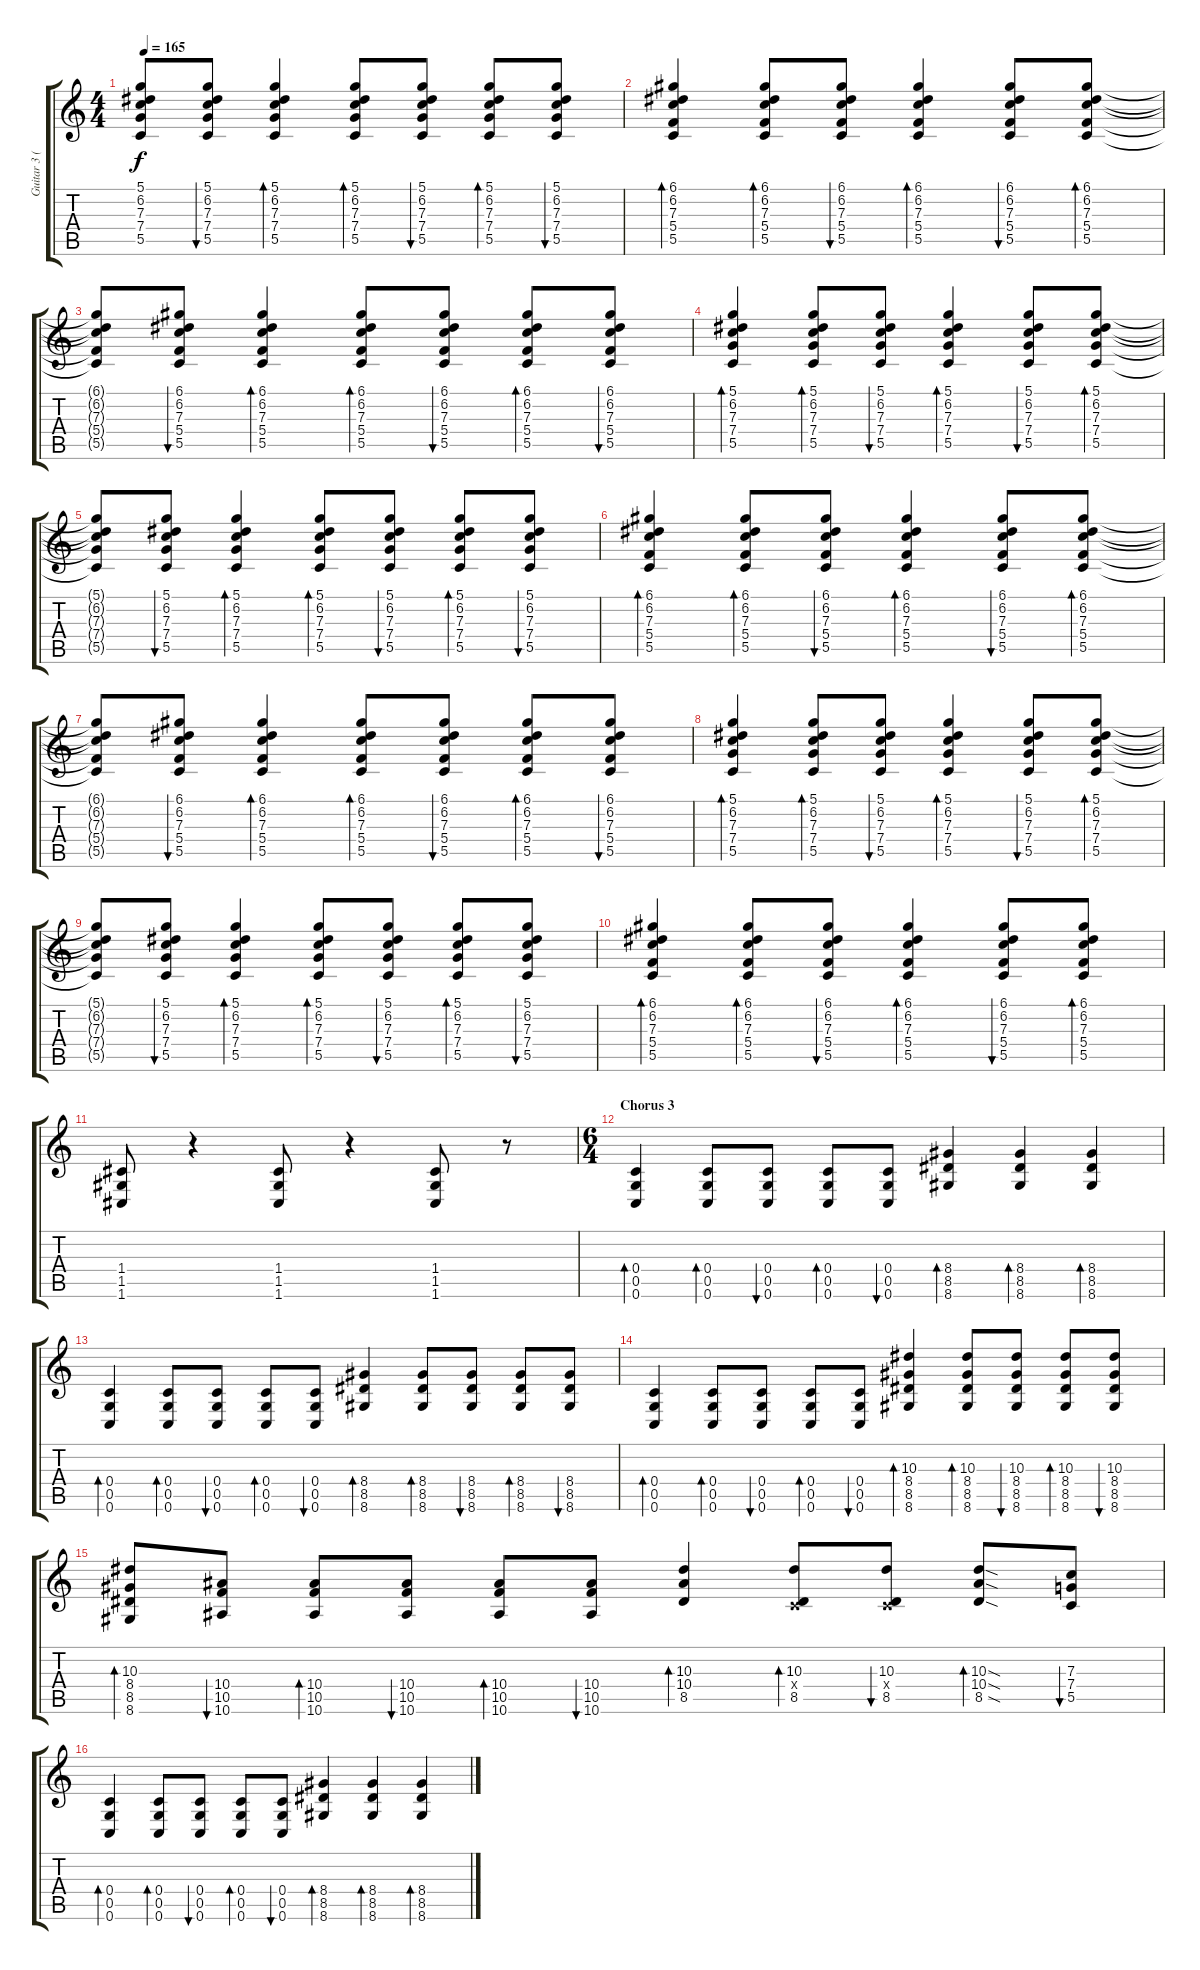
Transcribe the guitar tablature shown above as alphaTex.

\track ("Guitar 3 (distortion)" "Guitar 3 (") {instrument distortionguitar}
\staff {score tabs}
\tuning (D4 A3 F3 C3 G2 C2) {hide}
\ts (4 4)
\tempo 165
\clef g2
\ks c
(5.1{t} 6.2{t} 7.3{t} 7.4{t} 5.5{t}).8{dy f} (5.1 6.2 7.3 7.4 5.5).8{bu 60} (5.1 6.2 7.3 7.4 5.5).4{bd 60} (5.1 6.2 7.3 7.4 5.5).8{bd 60} (5.1 6.2 7.3 7.4 5.5).8{bu 60} (5.1 6.2 7.3 7.4 5.5).8{bd 60} (5.1 6.2 7.3 7.4 5.5).8{bu 60} |
(6.1 6.2 7.3 5.4 5.5).4{bd 60} (6.1 6.2 7.3 5.4 5.5).8{bd 60} (6.1 6.2 7.3 5.4 5.5).8{bu 60} (6.1 6.2 7.3 5.4 5.5).4{bd 60} (6.1 6.2 7.3 5.4 5.5).8{bu 60} (6.1 6.2 7.3 5.4 5.5).8{bd 60} |
(6.1{t} 6.2{t} 7.3{t} 5.4{t} 5.5{t}).8 (6.1 6.2 7.3 5.4 5.5).8{bu 60} (6.1 6.2 7.3 5.4 5.5).4{bd 60} (6.1 6.2 7.3 5.4 5.5).8{bd 60} (6.1 6.2 7.3 5.4 5.5).8{bu 60} (6.1 6.2 7.3 5.4 5.5).8{bd 60} (6.1 6.2 7.3 5.4 5.5).8{bu 60} |
(5.1 6.2 7.3 7.4 5.5).4{bd 60} (5.1 6.2 7.3 7.4 5.5).8{bd 60} (5.1 6.2 7.3 7.4 5.5).8{bu 60} (5.1 6.2 7.3 7.4 5.5).4{bd 60} (5.1 6.2 7.3 7.4 5.5).8{bu 60} (5.1 6.2 7.3 7.4 5.5).8{bd 60} |
(5.1{t} 6.2{t} 7.3{t} 7.4{t} 5.5{t}).8 (5.1 6.2 7.3 7.4 5.5).8{bu 60} (5.1 6.2 7.3 7.4 5.5).4{bd 60} (5.1 6.2 7.3 7.4 5.5).8{bd 60} (5.1 6.2 7.3 7.4 5.5).8{bu 60} (5.1 6.2 7.3 7.4 5.5).8{bd 60} (5.1 6.2 7.3 7.4 5.5).8{bu 60} |
(6.1 6.2 7.3 5.4 5.5).4{bd 60} (6.1 6.2 7.3 5.4 5.5).8{bd 60} (6.1 6.2 7.3 5.4 5.5).8{bu 60} (6.1 6.2 7.3 5.4 5.5).4{bd 60} (6.1 6.2 7.3 5.4 5.5).8{bu 60} (6.1 6.2 7.3 5.4 5.5).8{bd 60} |
(6.1{t} 6.2{t} 7.3{t} 5.4{t} 5.5{t}).8 (6.1 6.2 7.3 5.4 5.5).8{bu 60} (6.1 6.2 7.3 5.4 5.5).4{bd 60} (6.1 6.2 7.3 5.4 5.5).8{bd 60} (6.1 6.2 7.3 5.4 5.5).8{bu 60} (6.1 6.2 7.3 5.4 5.5).8{bd 60} (6.1 6.2 7.3 5.4 5.5).8{bu 60} |
(5.1 6.2 7.3 7.4 5.5).4{bd 60} (5.1 6.2 7.3 7.4 5.5).8{bd 60} (5.1 6.2 7.3 7.4 5.5).8{bu 60} (5.1 6.2 7.3 7.4 5.5).4{bd 60} (5.1 6.2 7.3 7.4 5.5).8{bu 60} (5.1 6.2 7.3 7.4 5.5).8{bd 60} |
(5.1{t} 6.2{t} 7.3{t} 7.4{t} 5.5{t}).8 (5.1 6.2 7.3 7.4 5.5).8{bu 60} (5.1 6.2 7.3 7.4 5.5).4{bd 60} (5.1 6.2 7.3 7.4 5.5).8{bd 60} (5.1 6.2 7.3 7.4 5.5).8{bu 60} (5.1 6.2 7.3 7.4 5.5).8{bd 60} (5.1 6.2 7.3 7.4 5.5).8{bu 60} |
(6.1 6.2 7.3 5.4 5.5).4{bd 60} (6.1 6.2 7.3 5.4 5.5).8{bd 60} (6.1 6.2 7.3 5.4 5.5).8{bu 60} (6.1 6.2 7.3 5.4 5.5).4{bd 60} (6.1 6.2 7.3 5.4 5.5).8{bu 60} (6.1 6.2 7.3 5.4 5.5).8{bd 60} |
(1.4 1.5 1.6).8 r.4 (1.4 1.5 1.6).8 r.4 (1.4 1.5 1.6).8 r.8 |
\ts (6 4)
\section ("" "Chorus 3")
(0.4 0.5 0.6).4{bd 60} (0.4 0.5 0.6).8{bd 60} (0.4 0.5 0.6).8{bu 60} (0.4 0.5 0.6).8{bd 60} (0.4 0.5 0.6).8{bu 60} (8.4 8.5 8.6).4{bd 60} (8.4 8.5 8.6).4{bd 60} (8.4 8.5 8.6).4{bd 60} |
(0.4 0.5 0.6).4{bd 60} (0.4 0.5 0.6).8{bd 60} (0.4 0.5 0.6).8{bu 60} (0.4 0.5 0.6).8{bd 60} (0.4 0.5 0.6).8{bu 60} (8.4 8.5 8.6).4{bd 60} (8.4 8.5 8.6).8{bd 60} (8.4 8.5 8.6).8{bu 60} (8.4 8.5 8.6).8{bd 60} (8.4 8.5 8.6).8{bu 60} |
(0.4 0.5 0.6).4{bd 60} (0.4 0.5 0.6).8{bd 60} (0.4 0.5 0.6).8{bu 60} (0.4 0.5 0.6).8{bd 60} (0.4 0.5 0.6).8{bu 60} (10.3 8.4 8.5 8.6).4{bd 60} (10.3 8.4 8.5 8.6).8{bd 60} (10.3 8.4 8.5 8.6).8{bu 60} (10.3 8.4 8.5 8.6).8{bd 60} (10.3 8.4 8.5 8.6).8{bu 60} |
(10.3 8.4 8.5 8.6).8{bd 60} (10.4 10.5 10.6).8{bu 60} (10.4 10.5 10.6).8{bd 60} (10.4 10.5 10.6).8{bu 60} (10.4 10.5 10.6).8{bd 60} (10.4 10.5 10.6).8{bu 60} (10.3 10.4 8.5).4{bd 60} (10.3 0.4{x} 8.5).8{bd 60} (10.3 0.4{x} 8.5).8{bu 60} (10.3{sod} 10.4{sod} 8.5{sod}).8{bd 60} (7.3 7.4 5.5).8{bu 60} |
(0.4 0.5 0.6).4{bd 60} (0.4 0.5 0.6).8{bd 60} (0.4 0.5 0.6).8{bu 60} (0.4 0.5 0.6).8{bd 60} (0.4 0.5 0.6).8{bu 60} (8.4 8.5 8.6).4{bd 60} (8.4 8.5 8.6).4{bd 60} (8.4 8.5 8.6).4{bd 60}
